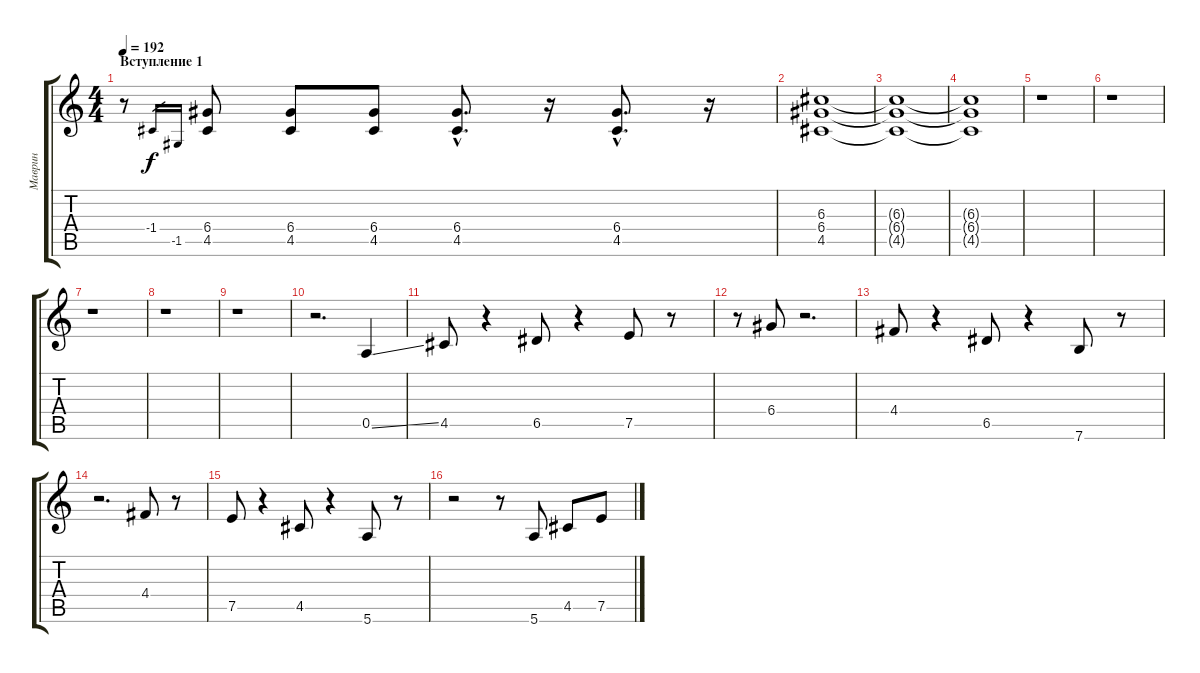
\track ("Маврин" "Маврин") {instrument distortionguitar}
\staff {score tabs}
\tuning (E4 B3 G3 D3 A2 E2) {hide}
\ts (4 4)
\section ("" "Вступление 1")
\tempo 192
\clef g2
\ks c
r.8{dy f instrument distortionguitar} -1.4.16{gr} -1.5.16{gr} (6.4 4.5).8 (6.4 4.5).8 (6.4 4.5).8 (6.4{hac} 4.5{hac}).8{d} r.16 (6.4{hac} 4.5{hac}).8{d} r.16 |
(6.3 6.4 4.5).1 |
(6.3{t} 6.4{t} 4.5{t}).1{volume 0} |
(6.3{t} 6.4{t} 4.5{t}).1 |
r.1 |
r.1 |
r.1 |
r.1 |
r.1 |
r.2{d volume 12} 0.5{ss}.4 |
4.5.8 r.4 6.5.8 r.4 7.5.8 r.8 |
r.8 6.4.8 r.2{d} |
4.4.8 r.4 6.5.8 r.4 7.6.8 r.8 |
r.2{d} 4.4.8 r.8 |
7.5.8 r.4 4.5.8 r.4 5.6.8 r.8 |
r.2 r.8 5.6.8 4.5.8 7.5.8
